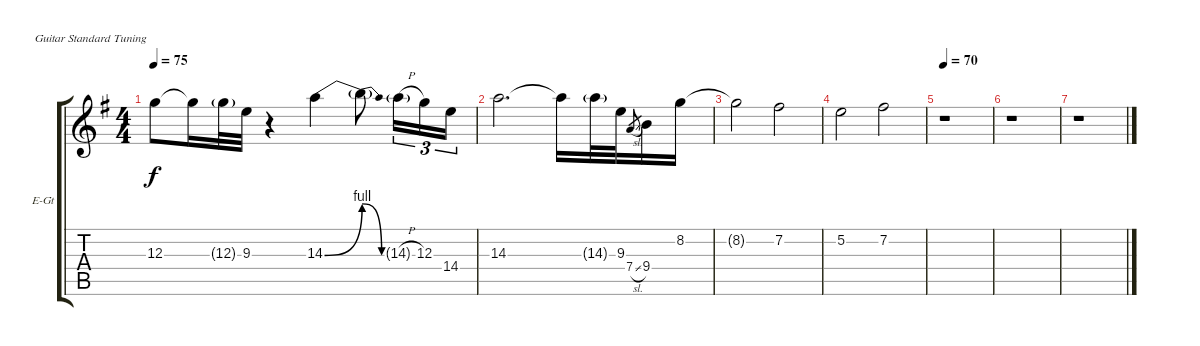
\bracketExtendMode groupsimilarinstruments
\firstSystemTrackNameOrientation horizontal
\otherSystemsTrackNameOrientation horizontal
\track ("Janick Lead" "E-Gt") {instrument distortionguitar}
\staff {score tabs}
\tuning (E4 B3 G3 D3 A2 E2)
\ts (4 4)
\tempo 75
\clef g2
\scale
0.333333
\ks eminor
12.3{t}.8{dy f} 12.3{t}.16 12.3{g}.32 9.3.32 r.4 14.3{be (bend 0 0 60 4)}.4 14.3{be (release 0 4 60 0) t}.8 14.3{h g}.16{tu (3 2)} 12.3.16{tu (3 2)} 14.4.16{tu (3 2)} |
\scale
0.333333 14.3.2{d} 14.3{t}.16 14.3{g}.32 9.3.32 7.4{sl}.8{gr} 9.4.16 8.2.16 |
\scale
0.333333 8.2{t}.2 7.2.2 |
\scale
0.333333 5.2.2 7.2.2 |
\tempo 70
\scale
0.333333 r.1 |
\scale
0.333333 r.1 |
r.1
